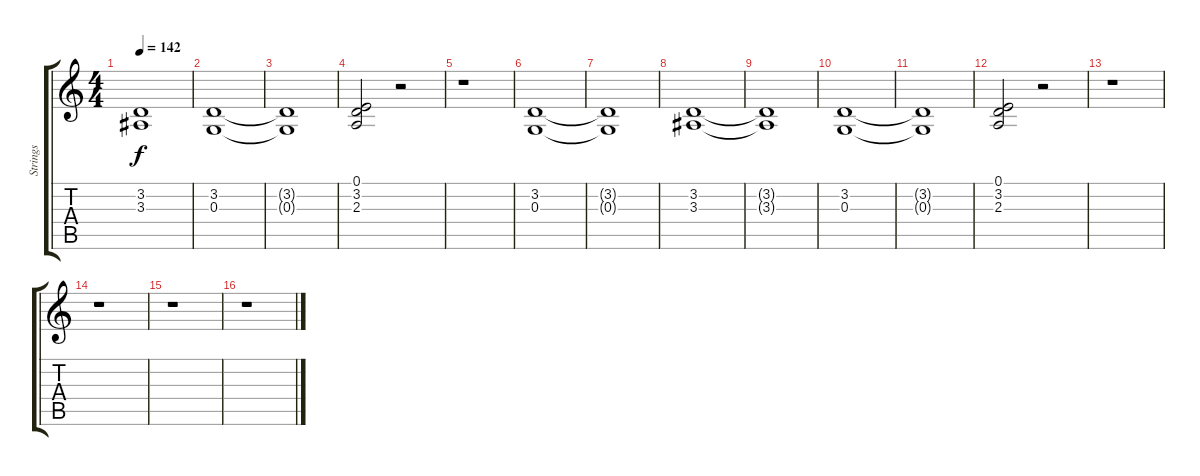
\track ("Strings" "Strings") {instrument stringensemble1}
\staff {score tabs}
\tuning (E4 B3 G3 D3 A2 E2) {hide}
\ts (4 4)
\tempo 142
\clef g2
\ks c
(3.2{t} 3.3{t}).1{dy f} |
(3.2 0.3).1 |
(3.2{t} 0.3{t}).1 |
(0.1 3.2 2.3).2 r.2 |
r.1 |
(3.2 0.3).1 |
(3.2{t} 0.3{t}).1 |
(3.2 3.3).1 |
(3.2{t} 3.3{t}).1 |
(3.2 0.3).1 |
(3.2{t} 0.3{t}).1 |
(0.1 3.2 2.3).2 r.2 |
r.1 |
r.1 |
r.1 |
r.1
